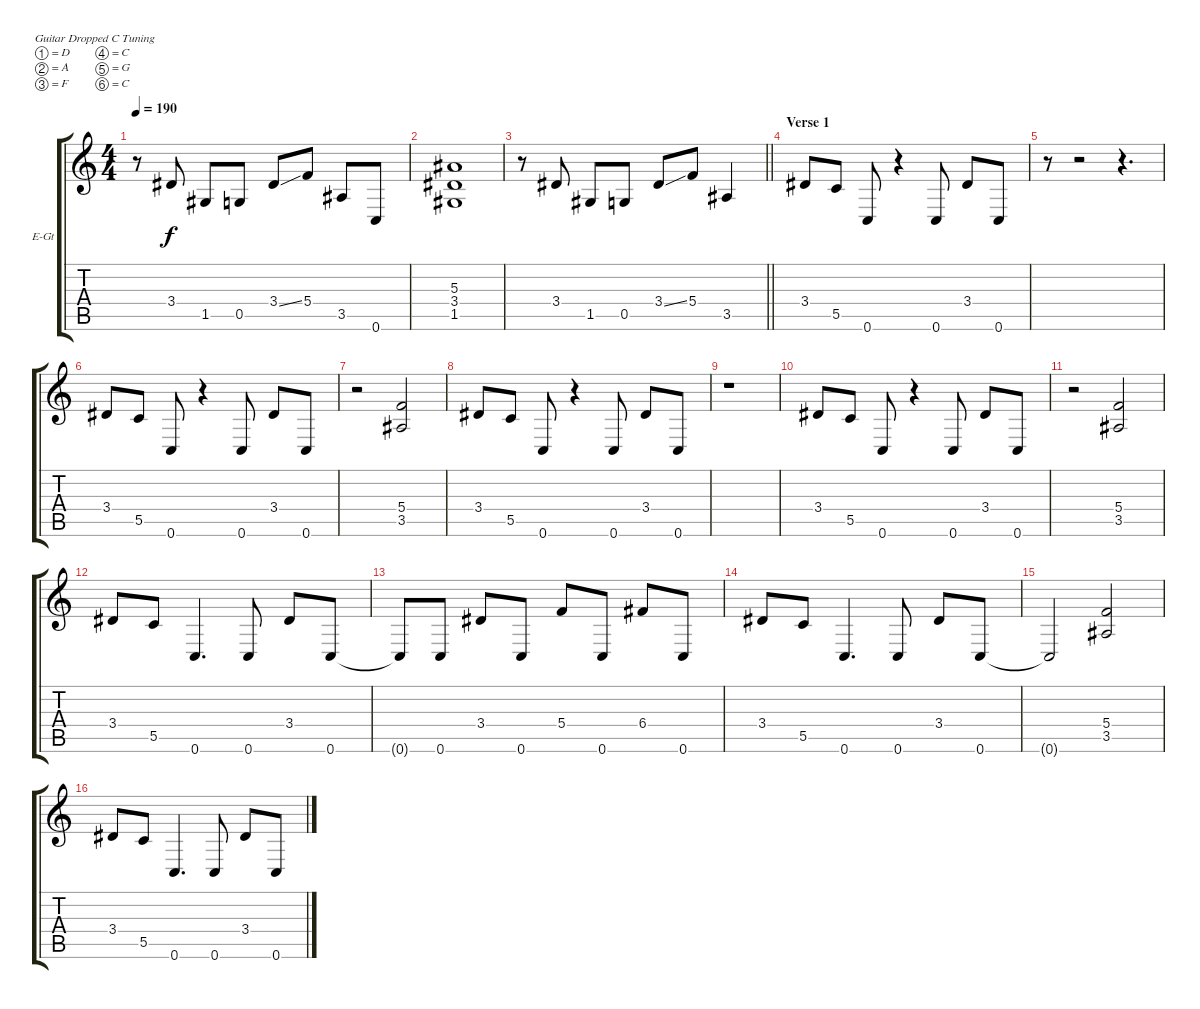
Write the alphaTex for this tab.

\bracketExtendMode groupsimilarinstruments
\firstSystemTrackNameOrientation horizontal
\otherSystemsTrackNameOrientation horizontal
\track ("Track 1" "E-Gt") {instrument distortionguitar}
\staff {score tabs}
\tuning (D4 A3 F3 C3 G2 C2)
\ts (4 4)
\tempo 190
\clef g2
\ks c
r.8{dy f} 3.4.8 1.5.8 0.5.8 3.4{ss}.8 5.4.8 3.5.8 0.6.8 |
(5.3 3.4 1.5).1 |
\barLineRight lightlight
r.8 3.4.8 1.5.8 0.5.8 3.4{ss}.8 5.4.8 3.5.4 |
\section ("" "Verse 1")
3.4.8 5.5.8 0.6.8 r.4 0.6.8 3.4.8 0.6.8 |
r.8 r.2 r.4{d} |
3.4.8 5.5.8 0.6.8 r.4 0.6.8 3.4.8 0.6.8 |
r.2 (5.4 3.5).2 |
3.4.8 5.5.8 0.6.8 r.4 0.6.8 3.4.8 0.6.8 |
r.1 |
3.4.8 5.5.8 0.6.8 r.4 0.6.8 3.4.8 0.6.8 |
r.2 (5.4 3.5).2 |
3.4.8 5.5.8 0.6.4{d} 0.6.8 3.4.8 0.6.8 |
0.6{t}.8 0.6.8 3.4.8 0.6.8 5.4.8 0.6.8 6.4.8 0.6.8 |
3.4.8 5.5.8 0.6.4{d} 0.6.8 3.4.8 0.6.8 |
0.6{t}.2 (5.4 3.5).2 |
3.4.8 5.5.8 0.6.4{d} 0.6.8 3.4.8 0.6.8
